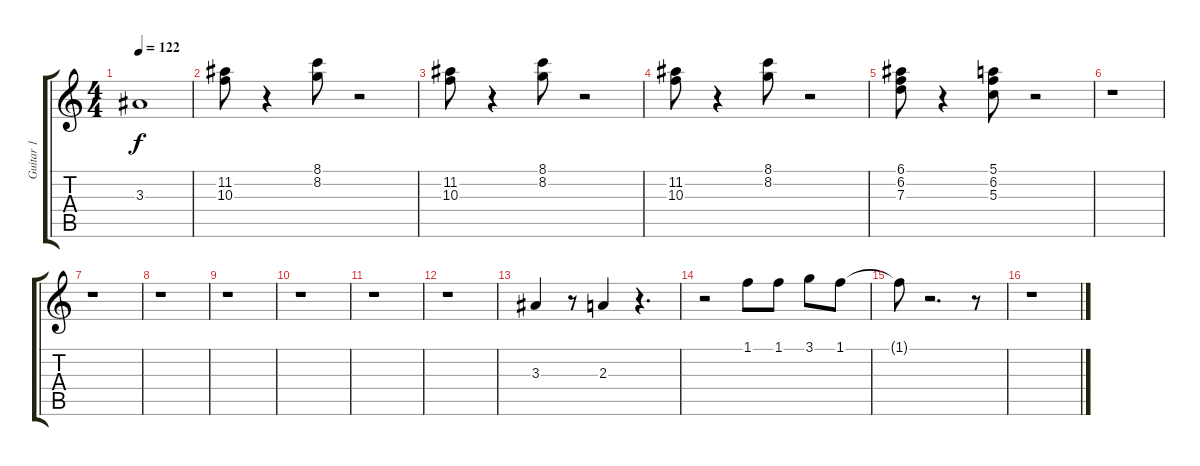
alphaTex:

\track ("Guitar 1" "Guitar 1") {instrument acousticguitarsteel}
\staff {score tabs}
\tuning (E4 B3 G3 D3 A2 E2) {hide}
\ts (4 4)
\tempo 122
\clef g2
\ks c
3.3.1{dy f} |
(11.2 10.3).8 r.4 (8.1 8.2).8 r.2 |
(11.2 10.3).8 r.4 (8.1 8.2).8 r.2 |
(11.2 10.3).8 r.4 (8.1 8.2).8 r.2 |
(6.1 6.2 7.3).8 r.4 (5.1 6.2 5.3).8 r.2 |
r.1 |
r.1 |
r.1 |
r.1 |
r.1 |
r.1 |
r.1 |
3.3.4 r.8 2.3.4 r.4{d} |
r.2 1.1.8 1.1.8 3.1.8 1.1.8 |
1.1{t}.8 r.2{d} r.8 |
r.1
